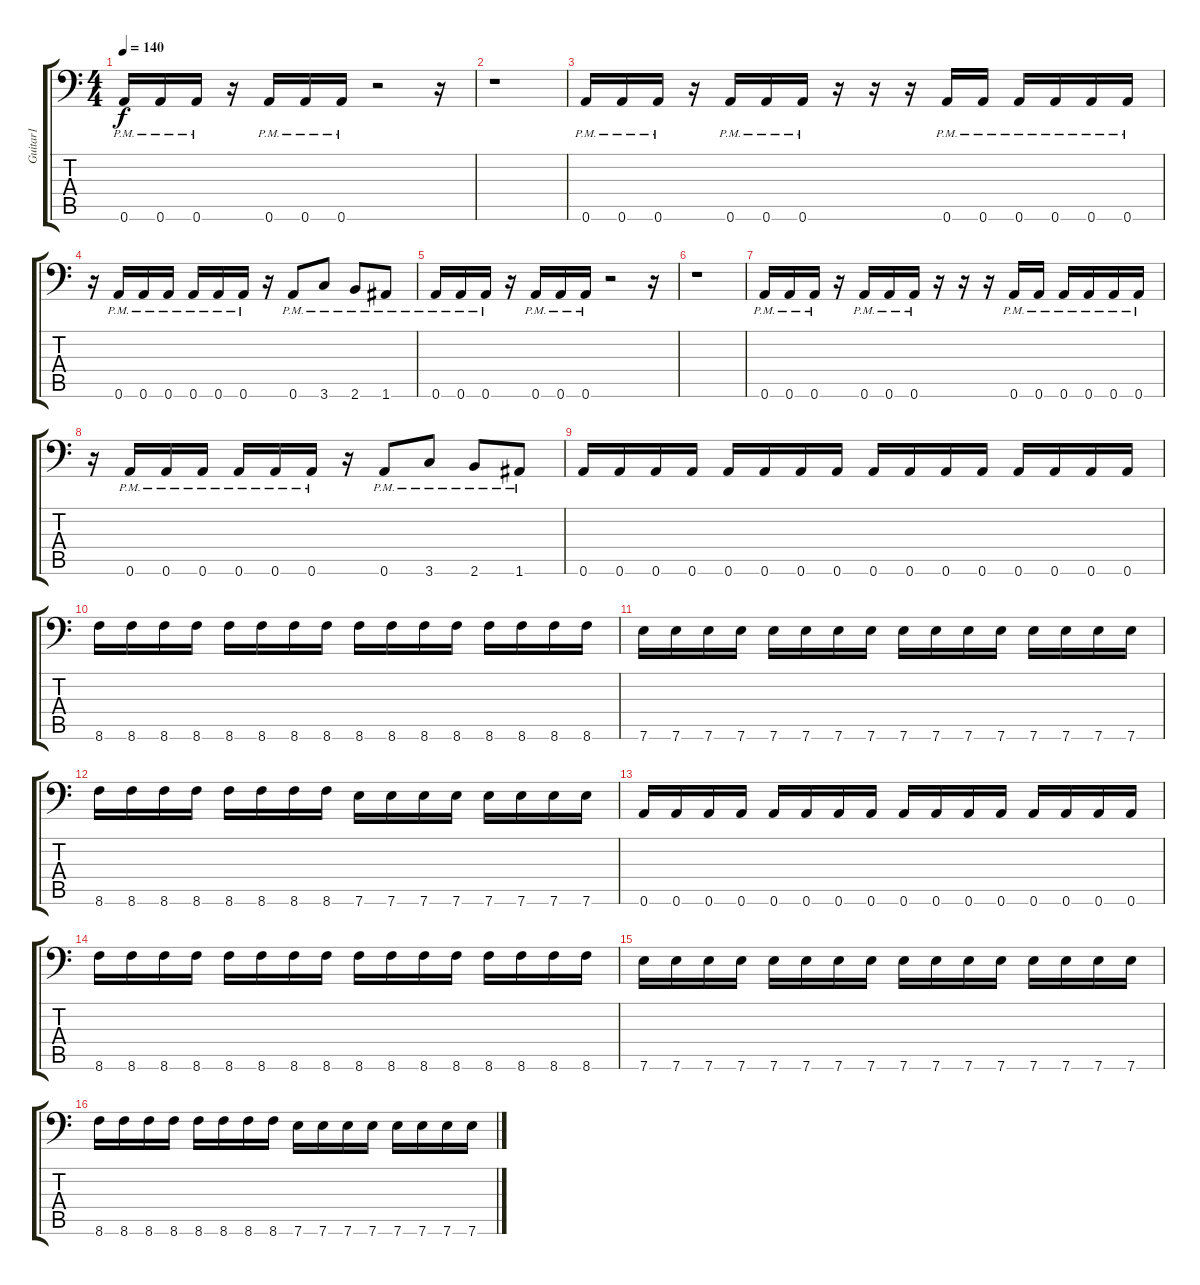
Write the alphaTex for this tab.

\track ("Guitar1" "Guitar1") {instrument distortionguitar}
\staff {score tabs}
\tuning (B3 Gb3 D3 A2 E2 A1) {hide}
\ts (4 4)
\tempo 140
\clef f4
\ks c
0.6{pm}.16{dy f} 0.6{pm}.16 0.6{pm}.16 r.16 0.6{pm}.16 0.6{pm}.16 0.6{pm}.16 r.2 r.16 |
r.1 |
0.6{pm}.16 0.6{pm}.16 0.6{pm}.16 r.16 0.6{pm}.16 0.6{pm}.16 0.6{pm}.16 r.16 r.16 r.16 0.6{pm}.16 0.6{pm}.16 0.6{pm}.16 0.6{pm}.16 0.6{pm}.16 0.6{pm}.16 |
r.16 0.6{pm}.16 0.6{pm}.16 0.6{pm}.16 0.6{pm}.16 0.6{pm}.16 0.6{pm}.16 r.16 0.6{pm}.8 3.6{pm}.8 2.6{pm}.8 1.6{pm}.8 |
0.6{pm}.16 0.6{pm}.16 0.6{pm}.16 r.16 0.6{pm}.16 0.6{pm}.16 0.6{pm}.16 r.2 r.16 |
r.1 |
0.6{pm}.16 0.6{pm}.16 0.6{pm}.16 r.16 0.6{pm}.16 0.6{pm}.16 0.6{pm}.16 r.16 r.16 r.16 0.6{pm}.16 0.6{pm}.16 0.6{pm}.16 0.6{pm}.16 0.6{pm}.16 0.6{pm}.16 |
r.16 0.6{pm}.16 0.6{pm}.16 0.6{pm}.16 0.6{pm}.16 0.6{pm}.16 0.6{pm}.16 r.16 0.6{pm}.8 3.6{pm}.8 2.6{pm}.8 1.6{pm}.8 |
0.6.16 0.6.16 0.6.16 0.6.16 0.6.16 0.6.16 0.6.16 0.6.16 0.6.16 0.6.16 0.6.16 0.6.16 0.6.16 0.6.16 0.6.16 0.6.16 |
8.6.16 8.6.16 8.6.16 8.6.16 8.6.16 8.6.16 8.6.16 8.6.16 8.6.16 8.6.16 8.6.16 8.6.16 8.6.16 8.6.16 8.6.16 8.6.16 |
7.6.16 7.6.16 7.6.16 7.6.16 7.6.16 7.6.16 7.6.16 7.6.16 7.6.16 7.6.16 7.6.16 7.6.16 7.6.16 7.6.16 7.6.16 7.6.16 |
8.6.16 8.6.16 8.6.16 8.6.16 8.6.16 8.6.16 8.6.16 8.6.16 7.6.16 7.6.16 7.6.16 7.6.16 7.6.16 7.6.16 7.6.16 7.6.16 |
0.6.16 0.6.16 0.6.16 0.6.16 0.6.16 0.6.16 0.6.16 0.6.16 0.6.16 0.6.16 0.6.16 0.6.16 0.6.16 0.6.16 0.6.16 0.6.16 |
8.6.16 8.6.16 8.6.16 8.6.16 8.6.16 8.6.16 8.6.16 8.6.16 8.6.16 8.6.16 8.6.16 8.6.16 8.6.16 8.6.16 8.6.16 8.6.16 |
7.6.16 7.6.16 7.6.16 7.6.16 7.6.16 7.6.16 7.6.16 7.6.16 7.6.16 7.6.16 7.6.16 7.6.16 7.6.16 7.6.16 7.6.16 7.6.16 |
8.6.16 8.6.16 8.6.16 8.6.16 8.6.16 8.6.16 8.6.16 8.6.16 7.6.16 7.6.16 7.6.16 7.6.16 7.6.16 7.6.16 7.6.16 7.6.16
